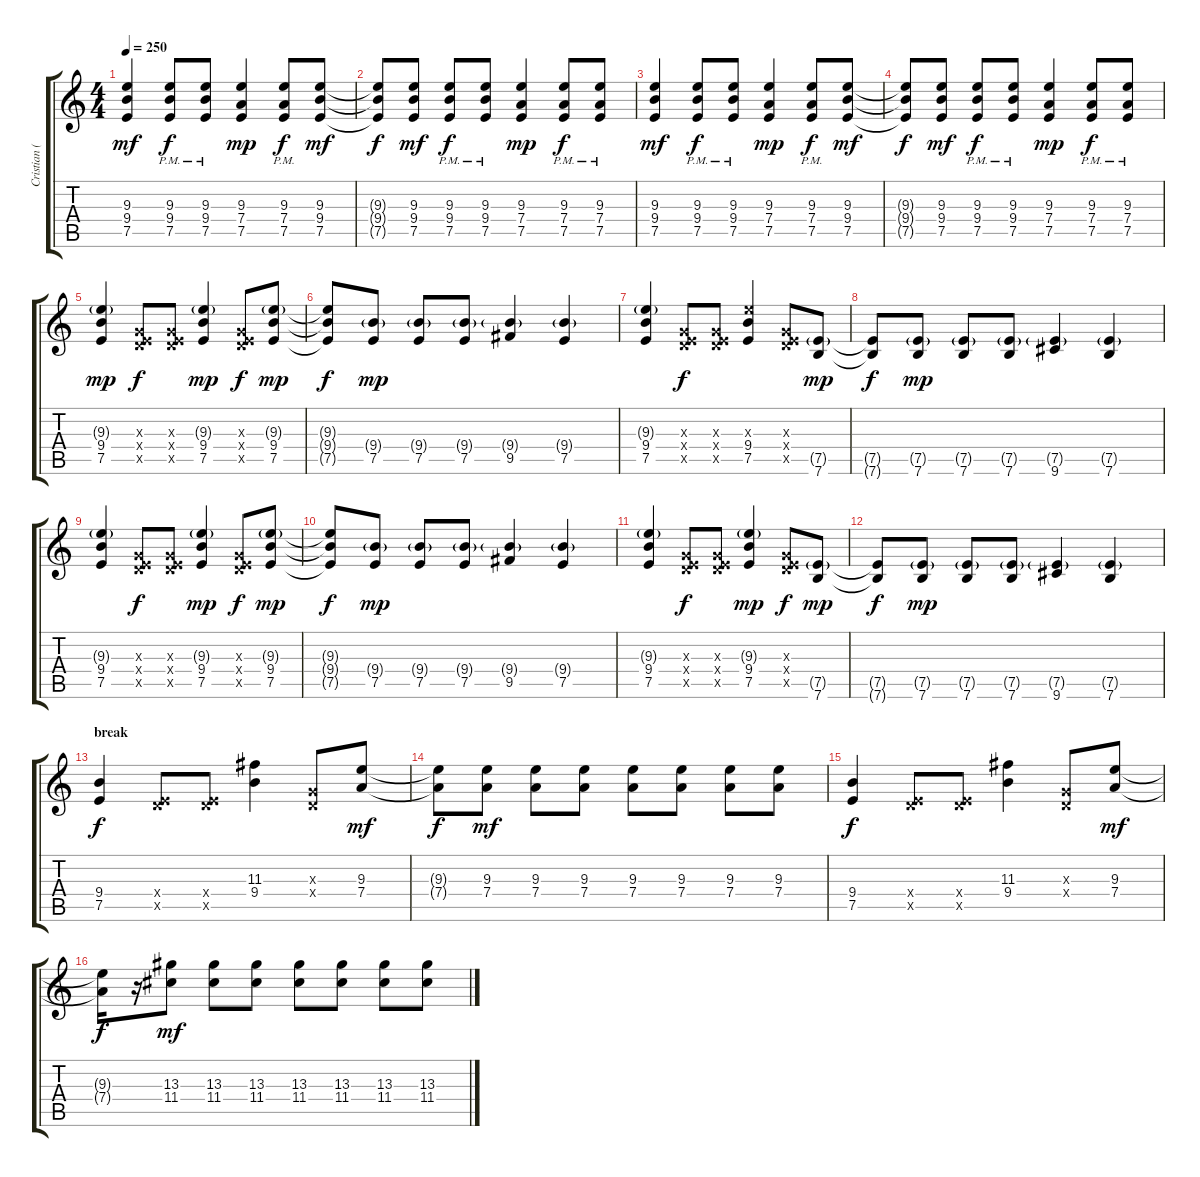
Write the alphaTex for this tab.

\track ("Cristian (guitarra)" "Cristian (") {instrument overdrivenguitar}
\staff {score tabs}
\tuning (E4 B3 G3 D3 A2 E2) {hide}
\ts (4 4)
\tempo 250
\clef g2
\ks c
(9.3 9.4 7.5).4{dy mf} (9.3{pm} 9.4{pm} 7.5{pm}).8{dy f} (9.3{pm} 9.4{pm} 7.5{pm}).8 (9.3 7.4 7.5).4{dy mp} (9.3{pm} 7.4{pm} 7.5{pm}).8{dy f} (9.3 9.4 7.5).8{dy mf} |
(9.3{t} 9.4{t} 7.5{t}).8{dy f} (9.3 9.4 7.5).8{dy mf} (9.3{pm} 9.4{pm} 7.5{pm}).8{dy f} (9.3{pm} 9.4{pm} 7.5{pm}).8 (9.3 7.4 7.5).4{dy mp} (9.3{pm} 7.4{pm} 7.5{pm}).8{dy f} (9.3{pm} 7.4{pm} 7.5{pm}).8 |
(9.3 9.4 7.5).4{dy mf} (9.3{pm} 9.4{pm} 7.5{pm}).8{dy f} (9.3{pm} 9.4{pm} 7.5{pm}).8 (9.3 7.4 7.5).4{dy mp} (9.3{pm} 7.4{pm} 7.5{pm}).8{dy f} (9.3 9.4 7.5).8{dy mf} |
(9.3{t} 9.4{t} 7.5{t}).8{dy f} (9.3 9.4 7.5).8{dy mf} (9.3{pm} 9.4{pm} 7.5{pm}).8{dy f} (9.3{pm} 9.4{pm} 7.5{pm}).8 (9.3 7.4 7.5).4{dy mp} (9.3{pm} 7.4{pm} 7.5{pm}).8{dy f} (9.3{pm} 7.4{pm} 7.5{pm}).8 |
\section ("" "")
(9.3{g} 9.4 7.5).4{dy mp} (0.3{x} 0.4{x} 7.5{x}).8{dy f} (0.3{x} 0.4{x} 7.5{x}).8 (9.3{g} 9.4 7.5).4{dy mp} (0.3{x} 0.4{x} 7.5{x}).8{dy f} (9.3{g} 9.4 7.5).8{dy mp} |
(9.3{t} 9.4{t} 7.5{t}).8{dy f} (9.4{g} 7.5).8{dy mp} (9.4{g} 7.5).8 (9.4{g} 7.5).8 (9.4{g} 9.5).4 (9.4{g} 7.5).4 |
(9.3{g} 9.4 7.5).4 (0.3{x} 0.4{x} 7.5{x}).8{dy f} (0.3{x} 0.4{x} 7.5{x}).8 (9.3{x} 9.4 7.5).4 (0.3{x} 0.4{x} 7.5{x}).8 (7.5{g} 7.6).8{dy mp} |
(7.5{t} 7.6{t}).8{dy f} (7.5{g} 7.6).8{dy mp} (7.5{g} 7.6).8 (7.5{g} 7.6).8 (7.5{g} 9.6).4 (7.5{g} 7.6).4 |
(9.3{g} 9.4 7.5).4 (0.3{x} 0.4{x} 7.5{x}).8{dy f} (0.3{x} 0.4{x} 7.5{x}).8 (9.3{g} 9.4 7.5).4{dy mp} (0.3{x} 0.4{x} 7.5{x}).8{dy f} (9.3{g} 9.4 7.5).8{dy mp} |
(9.3{t} 9.4{t} 7.5{t}).8{dy f} (9.4{g} 7.5).8{dy mp} (9.4{g} 7.5).8 (9.4{g} 7.5).8 (9.4{g} 9.5).4 (9.4{g} 7.5).4 |
(9.3{g} 9.4 7.5).4 (0.3{x} 0.4{x} 7.5{x}).8{dy f} (0.3{x} 0.4{x} 7.5{x}).8 (9.3{g} 9.4 7.5).4{dy mp} (0.3{x} 0.4{x} 7.5{x}).8{dy f} (7.5{g} 7.6).8{dy mp} |
(7.5{t} 7.6{t}).8{dy f} (7.5{g} 7.6).8{dy mp} (7.5{g} 7.6).8 (7.5{g} 7.6).8 (7.5{g} 9.6).4 (7.5{g} 7.6).4 |
\section ("" "break")
(9.4 7.5).4{dy f} (0.4{x} 7.5{x}).8 (0.4{x} 7.5{x}).8 (11.3 9.4).4 (0.3{x} 0.4{x}).8 (9.3 7.4).8{dy mf} |
(9.3{t} 7.4{t}).8{dy f} (9.3 7.4).8{dy mf} (9.3 7.4).8 (9.3 7.4).8 (9.3 7.4).8 (9.3 7.4).8 (9.3 7.4).8 (9.3 7.4).8 |
(9.4 7.5).4{dy f} (0.4{x} 7.5{x}).8 (0.4{x} 7.5{x}).8 (11.3 9.4).4 (0.3{x} 0.4{x}).8 (9.3 7.4).8{dy mf} |
(9.3{t} 7.4{t}).16{dy f} r.16 (13.3 11.4).8{dy mf} (13.3 11.4).8 (13.3 11.4).8 (13.3 11.4).8 (13.3 11.4).8 (13.3 11.4).8 (13.3 11.4).8
